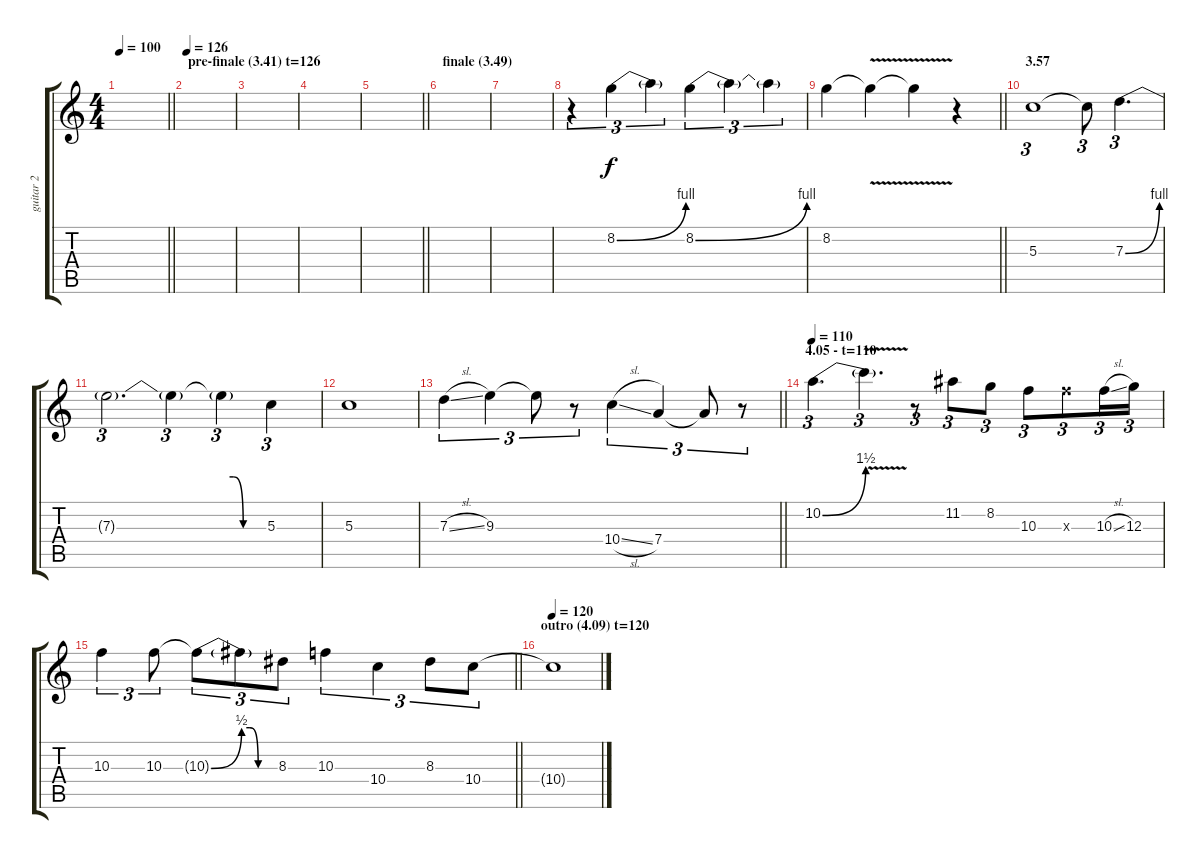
\track ("guitar 2" "guitar 2") {instrument distortionguitar}
\staff {score tabs}
\tuning (E4 B3 G3 D3 A2 E2) {hide}
\ts (4 4)
\tempo 100
\clef g2
\barLineRight lightlight
\ks c
|
\section ("" "pre-finale (3.41) t=126")
\tempo 126
|
|
|
\barLineRight lightlight
|
\section ("" "finale (3.49)")
|
|
r.4{tu (3 2)} 8.2{be (bend 0 0 60 4)}.4{tu (3 2)} 8.2{t}.4{tu (3 2)} 8.2{be (bend 0 0 60 4)}.4{tu (3 2)} 8.2{t}.4{tu (3 2)} 8.2{t}.4{tu (3 2)} |
\barLineRight lightlight
8.2.4 8.2{v t}.4 8.2{t}.4 r.4 |
\section ("" "3.57")
5.3.1{tu (3 2)} 5.3{t}.8{tu (3 2)} 7.3{be (bend 0 0 60 4)}.4{d tu (3 2)} |
7.3{t}.2{d tu (3 2)} 7.3{t}.4{tu (3 2)} 7.3{be (custom 0 4 15 4 30 0 60 0) t}.4{tu (3 2)} 5.3.4{tu (3 2)} |
5.3.1 |
\barLineRight lightlight
7.3{sl}.4{tu (3 2)} 9.3.4{tu (3 2)} 9.3{t}.8{tu (3 2)} r.8{tu (3 2)} 10.4{sl}.4{tu (3 2)} 7.4.4{tu (3 2)} 7.4{t}.8{tu (3 2)} r.8{tu (3 2)} |
\section ("" "4.05 - t=110")
\tempo 110
10.2{be (bend 0 0 60 6)}.4{d tu (3 2)} 10.2{v t}.4{d tu (3 2)} r.8{tu (3 2)} 11.2.8{tu (3 2)} 8.2.8{tu (3 2)} 10.3.8{tu (3 2)} 10.3{x}.8{tu (3 2)} 10.3{sl}.16{tu (3 2)} 12.3.16{tu (3 2)} |
\barLineRight lightlight
10.3.4{tu (3 2)} 10.3.8{tu (3 2)} 10.3{be (bend 0 0 60 2) t}.8{tu (3 2)} 10.3{be (custom 0 2 15 2 30 0 60 0) t}.8{tu (3 2)} 8.3.8{tu (3 2)} 10.3.4{tu (3 2)} 10.4.4{tu (3 2)} 8.3.8{tu (3 2)} 10.4.8{tu (3 2)} |
\section ("" "outro (4.09) t=120")
\tempo 120
10.4{t}.1
